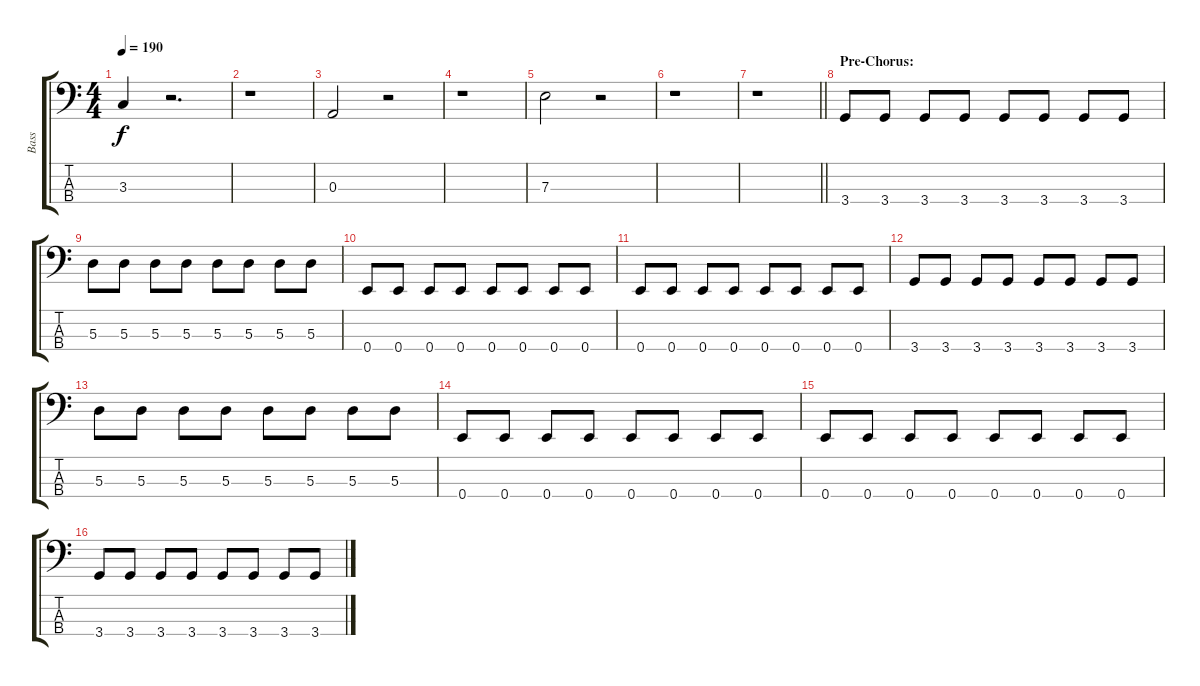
\track ("Bass" "Bass") {instrument electricbassfinger}
\staff {score tabs}
\tuning (G2 D2 A1 E1) {hide}
\ts (4 4)
\tempo 190
\clef f4
\ks c
3.3.4{dy f} r.2{d} |
r.1 |
0.3.2 r.2 |
r.1 |
7.3.2 r.2 |
r.1 |
\barLineRight lightlight
r.1 |
\section ("" "Pre-Chorus:")
3.4.8 3.4.8 3.4.8 3.4.8 3.4.8 3.4.8 3.4.8 3.4.8 |
5.3.8 5.3.8 5.3.8 5.3.8 5.3.8 5.3.8 5.3.8 5.3.8 |
0.4.8 0.4.8 0.4.8 0.4.8 0.4.8 0.4.8 0.4.8 0.4.8 |
0.4.8 0.4.8 0.4.8 0.4.8 0.4.8 0.4.8 0.4.8 0.4.8 |
3.4.8 3.4.8 3.4.8 3.4.8 3.4.8 3.4.8 3.4.8 3.4.8 |
5.3.8 5.3.8 5.3.8 5.3.8 5.3.8 5.3.8 5.3.8 5.3.8 |
0.4.8 0.4.8 0.4.8 0.4.8 0.4.8 0.4.8 0.4.8 0.4.8 |
0.4.8 0.4.8 0.4.8 0.4.8 0.4.8 0.4.8 0.4.8 0.4.8 |
3.4.8 3.4.8 3.4.8 3.4.8 3.4.8 3.4.8 3.4.8 3.4.8
